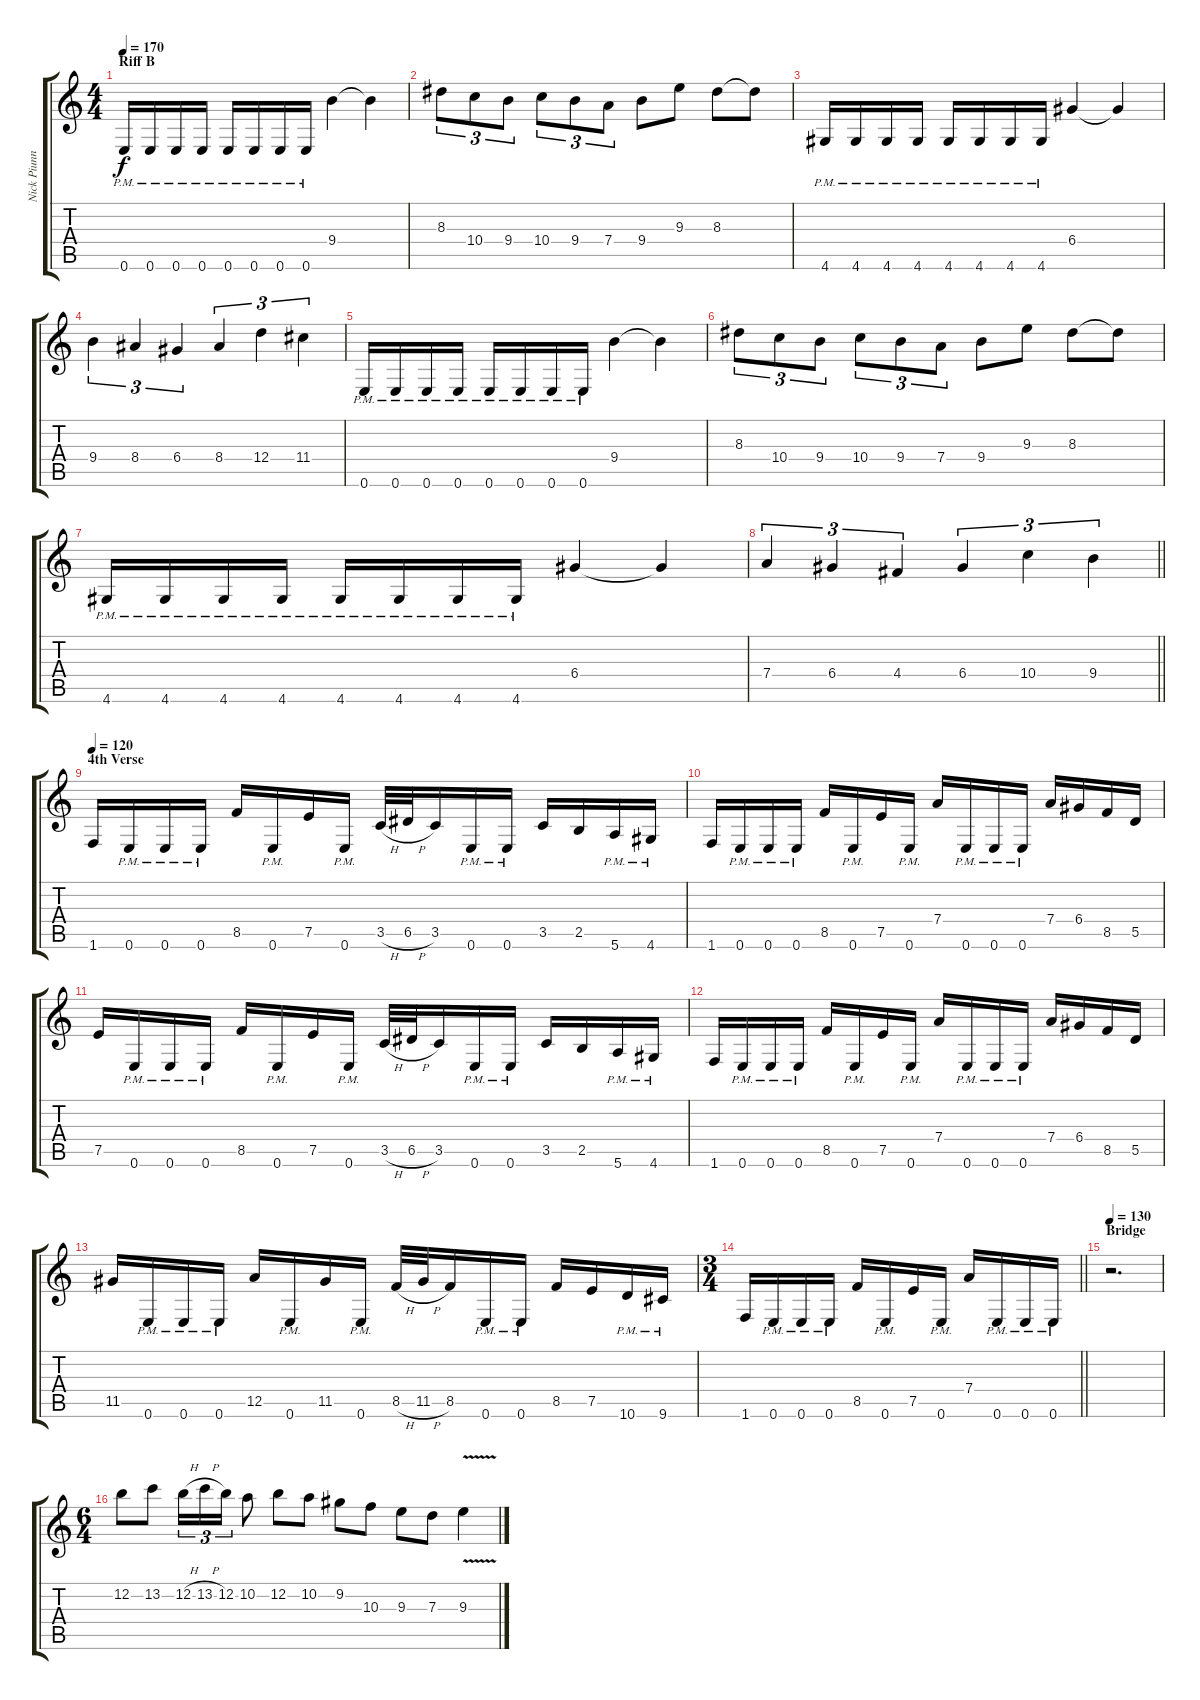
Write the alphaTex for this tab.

\track ("Nick Piunno" "Nick Piunn") {instrument overdrivenguitar}
\staff {score tabs}
\tuning (E4 B3 G3 D3 A2 E2) {hide}
\ts (4 4)
\section ("" "Riff B")
\tempo 170
\clef g2
\ks c
0.6{pm}.16{dy f} 0.6{pm}.16 0.6{pm}.16 0.6{pm}.16 0.6{pm}.16 0.6{pm}.16 0.6{pm}.16 0.6{pm}.16 9.4.4 9.4{t}.4 |
8.3.8{tu (3 2)} 10.4.8{tu (3 2)} 9.4.8{tu (3 2)} 10.4.8{tu (3 2)} 9.4.8{tu (3 2)} 7.4.8{tu (3 2)} 9.4.8 9.3.8 8.3.8 8.3{t}.8 |
4.6{pm}.16 4.6{pm}.16 4.6{pm}.16 4.6{pm}.16 4.6{pm}.16 4.6{pm}.16 4.6{pm}.16 4.6{pm}.16 6.4.4 6.4{t}.4 |
9.4.4{tu (3 2)} 8.4.4{tu (3 2)} 6.4.4{tu (3 2)} 8.4.4{tu (3 2)} 12.4.4{tu (3 2)} 11.4.4{tu (3 2)} |
0.6{pm}.16 0.6{pm}.16 0.6{pm}.16 0.6{pm}.16 0.6{pm}.16 0.6{pm}.16 0.6{pm}.16 0.6{pm}.16 9.4.4 9.4{t}.4 |
8.3.8{tu (3 2)} 10.4.8{tu (3 2)} 9.4.8{tu (3 2)} 10.4.8{tu (3 2)} 9.4.8{tu (3 2)} 7.4.8{tu (3 2)} 9.4.8 9.3.8 8.3.8 8.3{t}.8 |
4.6{pm}.16 4.6{pm}.16 4.6{pm}.16 4.6{pm}.16 4.6{pm}.16 4.6{pm}.16 4.6{pm}.16 4.6{pm}.16 6.4.4 6.4{t}.4 |
\barLineRight lightlight
7.4.4{tu (3 2)} 6.4.4{tu (3 2)} 4.4.4{tu (3 2)} 6.4.4{tu (3 2)} 10.4.4{tu (3 2)} 9.4.4{tu (3 2)} |
\section ("" "4th Verse")
\tempo 120
1.6.16 0.6{pm}.16 0.6{pm}.16 0.6{pm}.16 8.5.16 0.6{pm}.16 7.5.16 0.6{pm}.16 3.5{h}.32 6.5{h}.32 3.5.16 0.6{pm}.16 0.6{pm}.16 3.5.16 2.5.16 5.6{pm}.16 4.6{pm}.16 |
1.6.16 0.6{pm}.16 0.6{pm}.16 0.6{pm}.16 8.5.16 0.6{pm}.16 7.5.16 0.6{pm}.16 7.4.16 0.6{pm}.16 0.6{pm}.16 0.6{pm}.16 7.4.16 6.4.16 8.5.16 5.5.16 |
7.5.16 0.6{pm}.16 0.6{pm}.16 0.6{pm}.16 8.5.16 0.6{pm}.16 7.5.16 0.6{pm}.16 3.5{h}.32 6.5{h}.32 3.5.16 0.6{pm}.16 0.6{pm}.16 3.5.16 2.5.16 5.6{pm}.16 4.6{pm}.16 |
1.6.16 0.6{pm}.16 0.6{pm}.16 0.6{pm}.16 8.5.16 0.6{pm}.16 7.5.16 0.6{pm}.16 7.4.16 0.6{pm}.16 0.6{pm}.16 0.6{pm}.16 7.4.16 6.4.16 8.5.16 5.5.16 |
11.5.16 0.6{pm}.16 0.6{pm}.16 0.6{pm}.16 12.5.16 0.6{pm}.16 11.5.16 0.6{pm}.16 8.5{h}.32 11.5{h}.32 8.5.16 0.6{pm}.16 0.6{pm}.16 8.5.16 7.5.16 10.6{pm}.16 9.6{pm}.16 |
\ts (3 4)
\barLineRight lightlight
1.6.16 0.6{pm}.16 0.6{pm}.16 0.6{pm}.16 8.5.16 0.6{pm}.16 7.5.16 0.6{pm}.16 7.4.16 0.6{pm}.16 0.6{pm}.16 0.6{pm}.16 |
\section ("" "Bridge")
\tempo 130
r.2{d} |
\ts (6 4)
12.2.8 13.2.8 12.2{h}.16{tu (3 2)} 13.2{h}.16{tu (3 2)} 12.2.16{tu (3 2)} 10.2.8 12.2.8 10.2.8 9.2.8 10.3.8 9.3.8 7.3.8 9.3{v}.4
